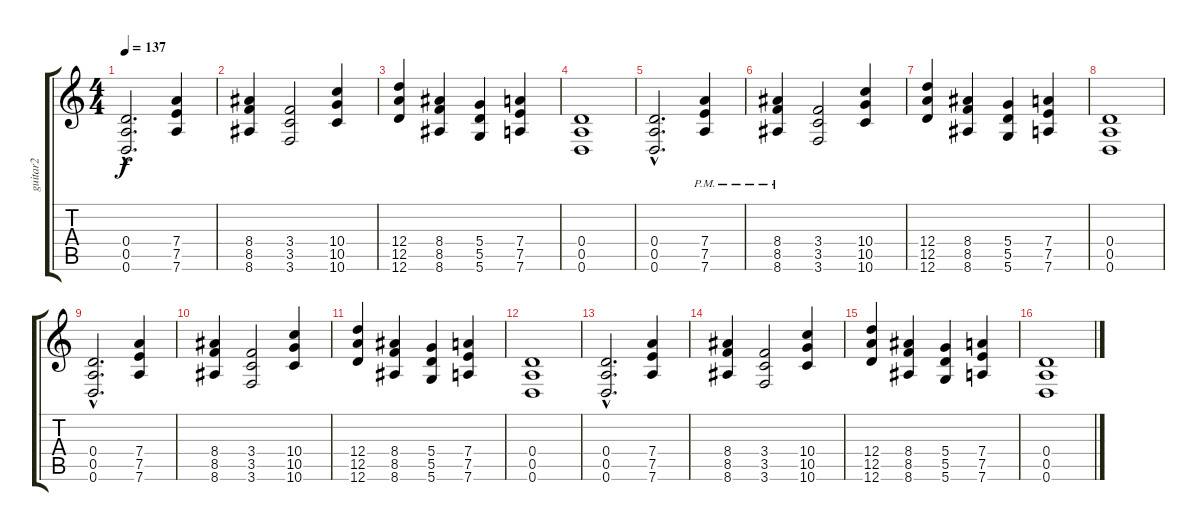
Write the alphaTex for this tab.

\track ("guitar2" "guitar2") {instrument distortionguitar}
\staff {score tabs}
\tuning (E4 B3 G3 D3 A2 D2) {hide}
\ts (4 4)
\tempo 137
\clef g2
\ks c
(0.4{hac} 0.5{hac} 0.6{hac}).2{d dy f} (7.4 7.5 7.6).4 |
(8.4 8.5 8.6).4 (3.4 3.5 3.6).2 (10.4 10.5 10.6).4 |
(12.4 12.5 12.6).4 (8.4 8.5 8.6).4 (5.4 5.5 5.6).4 (7.4 7.5 7.6).4 |
(0.4 0.5 0.6).1 |
(0.4{hac} 0.5{hac} 0.6{hac}).2{d} (7.4{pm} 7.5{pm} 7.6{pm}).4 |
(8.4{pm} 8.5{pm} 8.6{pm}).4 (3.4 3.5 3.6).2 (10.4 10.5 10.6).4 |
(12.4 12.5 12.6).4 (8.4 8.5 8.6).4 (5.4 5.5 5.6).4 (7.4 7.5 7.6).4 |
(0.4 0.5 0.6).1 |
(0.4{hac} 0.5{hac} 0.6{hac}).2{d} (7.4 7.5 7.6).4 |
(8.4 8.5 8.6).4 (3.4 3.5 3.6).2 (10.4 10.5 10.6).4 |
(12.4 12.5 12.6).4 (8.4 8.5 8.6).4 (5.4 5.5 5.6).4 (7.4 7.5 7.6).4 |
(0.4 0.5 0.6).1 |
(0.4{hac} 0.5{hac} 0.6{hac}).2{d} (7.4 7.5 7.6).4 |
(8.4 8.5 8.6).4 (3.4 3.5 3.6).2 (10.4 10.5 10.6).4 |
(12.4 12.5 12.6).4 (8.4 8.5 8.6).4 (5.4 5.5 5.6).4 (7.4 7.5 7.6).4 |
(0.4 0.5 0.6).1
